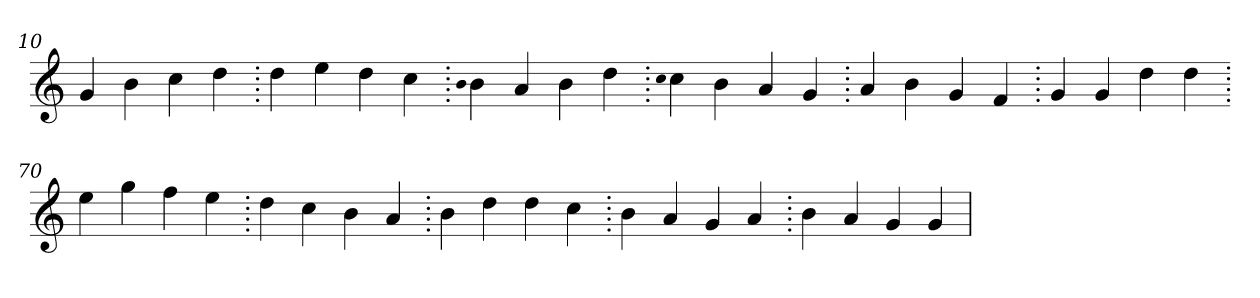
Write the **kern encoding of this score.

**kern
*part1
*staff1
*clefG2
=10.
4g
4b
4cc
4dd
=20.
4dd
4ee
4dd
4cc
=30.
qqb
4b
4a
4b
4dd
=40.
qqcc
4cc
4b
4a
4g
=50.
4a
4b
4g
4f
=60.
4g
4g
4dd
4dd
=70.
4ee
4gg
4ff
4ee
=80.
4dd
4cc
4b
4a
=90.
4b
4dd
4dd
4cc
=100.
4b
4a
4g
4a
=110.
4b
4a
4g
4g
=
*-
